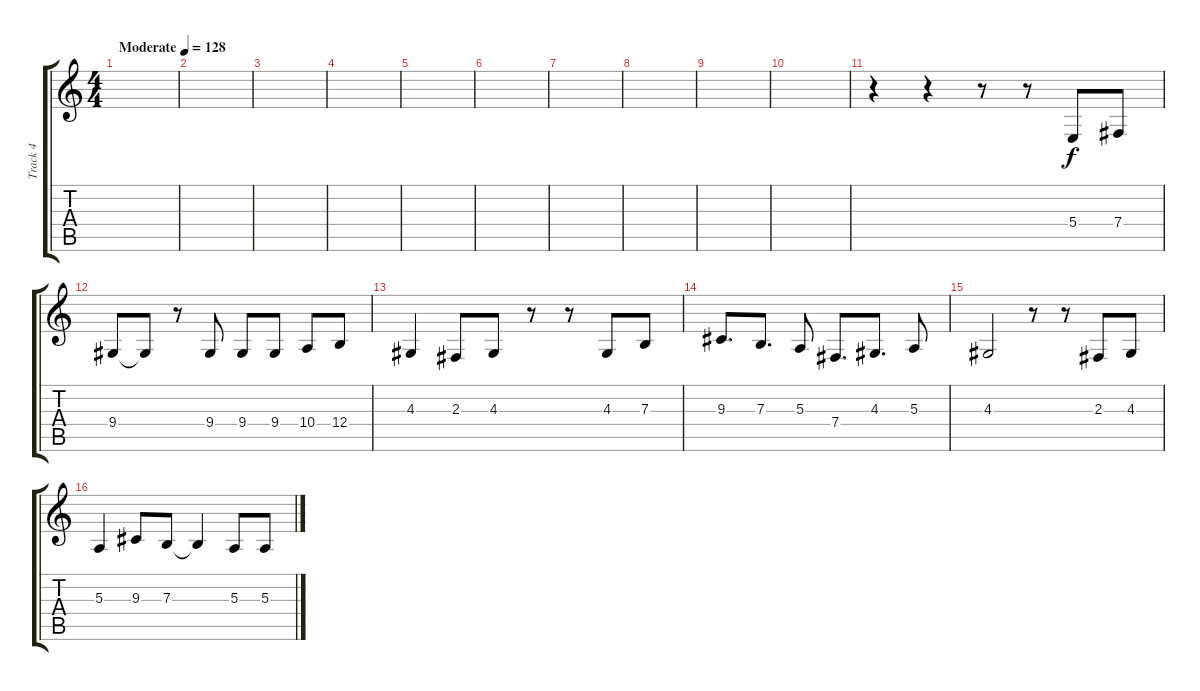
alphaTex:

\track ("Track 4" "Track 4") {instrument choiraahs}
\staff {score tabs}
\tuning (Db4 Ab3 E3 B2 Gb2 Db2) {hide}
\ts (4 4)
\tempo (128 "Moderate")
\clef g2
\ks c
|
|
|
|
|
|
|
|
|
|
r.4 r.4 r.8 r.8 5.4.8 7.4.8 |
9.4.8 9.4{t}.8 r.8 9.4.8 9.4.8 9.4.8 10.4.8 12.4.8 |
4.3.4 2.3.8 4.3.8 r.8 r.8 4.3.8 7.3.8 |
9.3.8{d} 7.3.8{d} 5.3.8 7.4.8{d} 4.3.8{d} 5.3.8 |
4.3.2 r.8 r.8 2.3.8 4.3.8 |
5.3.4 9.3.8 7.3.8 7.3{t}.4 5.3.8 5.3.8
